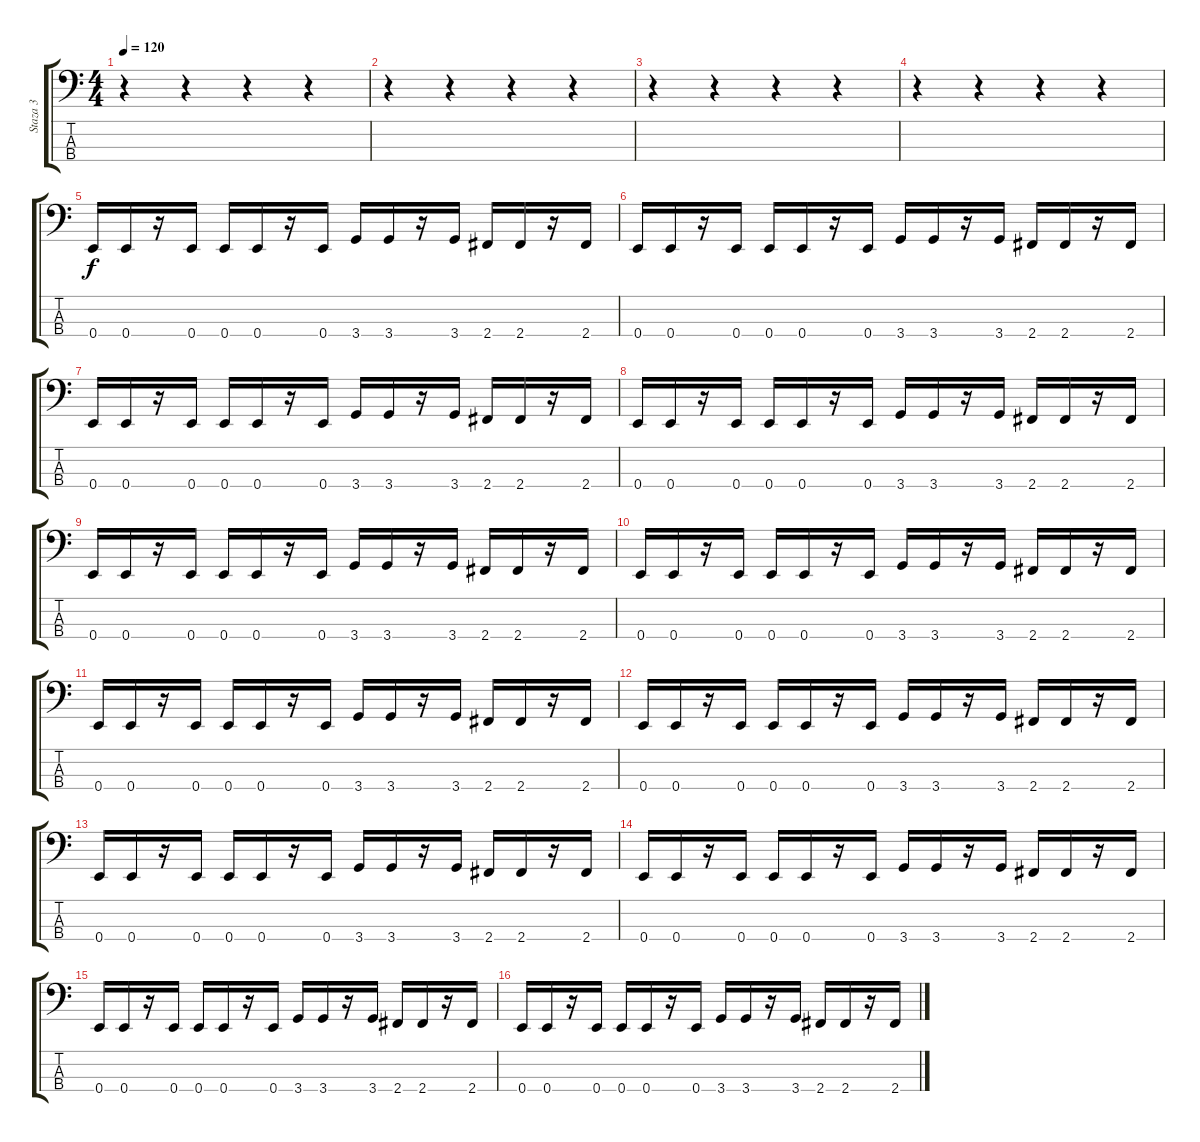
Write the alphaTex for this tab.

\track ("Staza 3" "Staza 3") {instrument slapbass1}
\staff {score tabs}
\tuning (G2 D2 A1 E1) {hide}
\ts (4 4)
\tempo 120
\clef f4
\ks c
r.4{dy f instrument slapbass1} r.4 r.4 r.4 |
r.4 r.4 r.4 r.4 |
r.4 r.4 r.4 r.4 |
r.4 r.4 r.4 r.4 |
0.4.16 0.4.16 r.16 0.4.16 0.4.16 0.4.16 r.16 0.4.16 3.4.16 3.4.16 r.16 3.4.16 2.4.16 2.4.16 r.16 2.4.16 |
0.4.16 0.4.16 r.16 0.4.16 0.4.16 0.4.16 r.16 0.4.16 3.4.16 3.4.16 r.16 3.4.16 2.4.16 2.4.16 r.16 2.4.16 |
0.4.16 0.4.16 r.16 0.4.16 0.4.16 0.4.16 r.16 0.4.16 3.4.16 3.4.16 r.16 3.4.16 2.4.16 2.4.16 r.16 2.4.16 |
0.4.16 0.4.16 r.16 0.4.16 0.4.16 0.4.16 r.16 0.4.16 3.4.16 3.4.16 r.16 3.4.16 2.4.16 2.4.16 r.16 2.4.16 |
0.4.16 0.4.16 r.16 0.4.16 0.4.16 0.4.16 r.16 0.4.16 3.4.16 3.4.16 r.16 3.4.16 2.4.16 2.4.16 r.16 2.4.16 |
0.4.16 0.4.16 r.16 0.4.16 0.4.16 0.4.16 r.16 0.4.16 3.4.16 3.4.16 r.16 3.4.16 2.4.16 2.4.16 r.16 2.4.16 |
0.4.16 0.4.16 r.16 0.4.16 0.4.16 0.4.16 r.16 0.4.16 3.4.16 3.4.16 r.16 3.4.16 2.4.16 2.4.16 r.16 2.4.16 |
0.4.16 0.4.16 r.16 0.4.16 0.4.16 0.4.16 r.16 0.4.16 3.4.16 3.4.16 r.16 3.4.16 2.4.16 2.4.16 r.16 2.4.16 |
0.4.16 0.4.16 r.16 0.4.16 0.4.16 0.4.16 r.16 0.4.16 3.4.16 3.4.16 r.16 3.4.16 2.4.16 2.4.16 r.16 2.4.16 |
0.4.16 0.4.16 r.16 0.4.16 0.4.16 0.4.16 r.16 0.4.16 3.4.16 3.4.16 r.16 3.4.16 2.4.16 2.4.16 r.16 2.4.16 |
0.4.16 0.4.16 r.16 0.4.16 0.4.16 0.4.16 r.16 0.4.16 3.4.16 3.4.16 r.16 3.4.16 2.4.16 2.4.16 r.16 2.4.16 |
0.4.16 0.4.16 r.16 0.4.16 0.4.16 0.4.16 r.16 0.4.16 3.4.16 3.4.16 r.16 3.4.16 2.4.16 2.4.16 r.16 2.4.16
